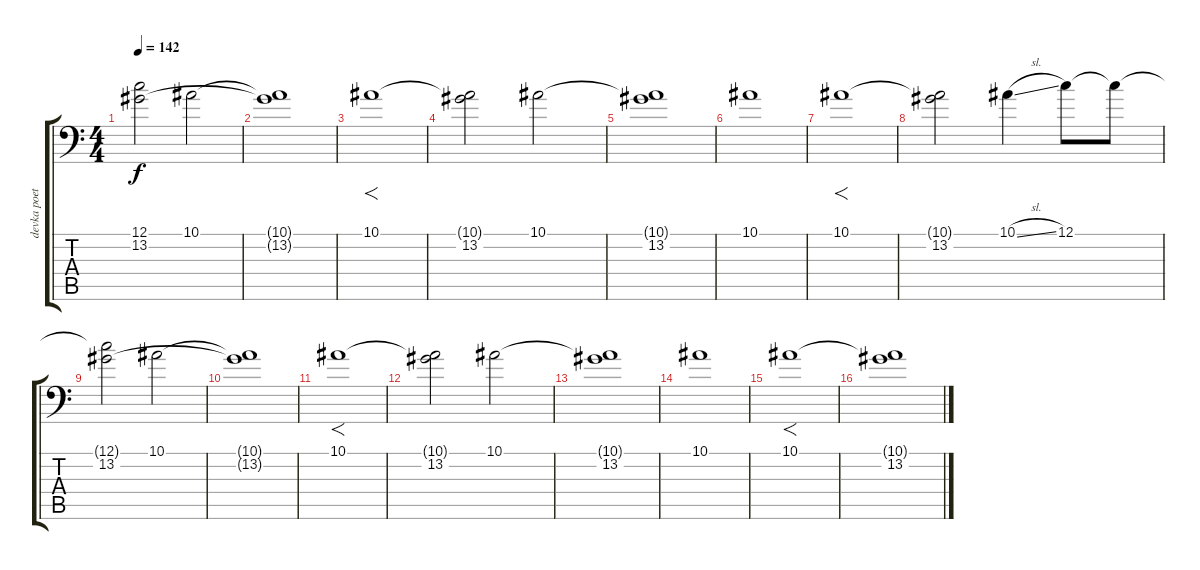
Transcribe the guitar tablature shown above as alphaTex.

\track ("devka poet" "devka poet") {instrument pad4choir}
\staff {score tabs}
\tuning (C4 G3 Eb3 Bb2 F2 Bb1) {hide}
\ts (4 4)
\tempo 142
\clef f4
\ks c
(12.1{t} 13.2).2{dy f} 10.1.2 |
(10.1{t} 13.2{t}).1 |
10.1.1{f} |
(10.1{t} 13.2).2 10.1.2 |
(10.1{t} 13.2).1 |
10.1.1 |
10.1.1{f} |
(10.1{t} 13.2).2 10.1{sl}.4 12.1.8 12.1{t}.8 |
(12.1{t} 13.2).2 10.1.2 |
(10.1{t} 13.2{t}).1 |
10.1.1{f} |
(10.1{t} 13.2).2 10.1.2 |
(10.1{t} 13.2).1 |
10.1.1 |
10.1.1{f} |
(10.1{t} 13.2).1
